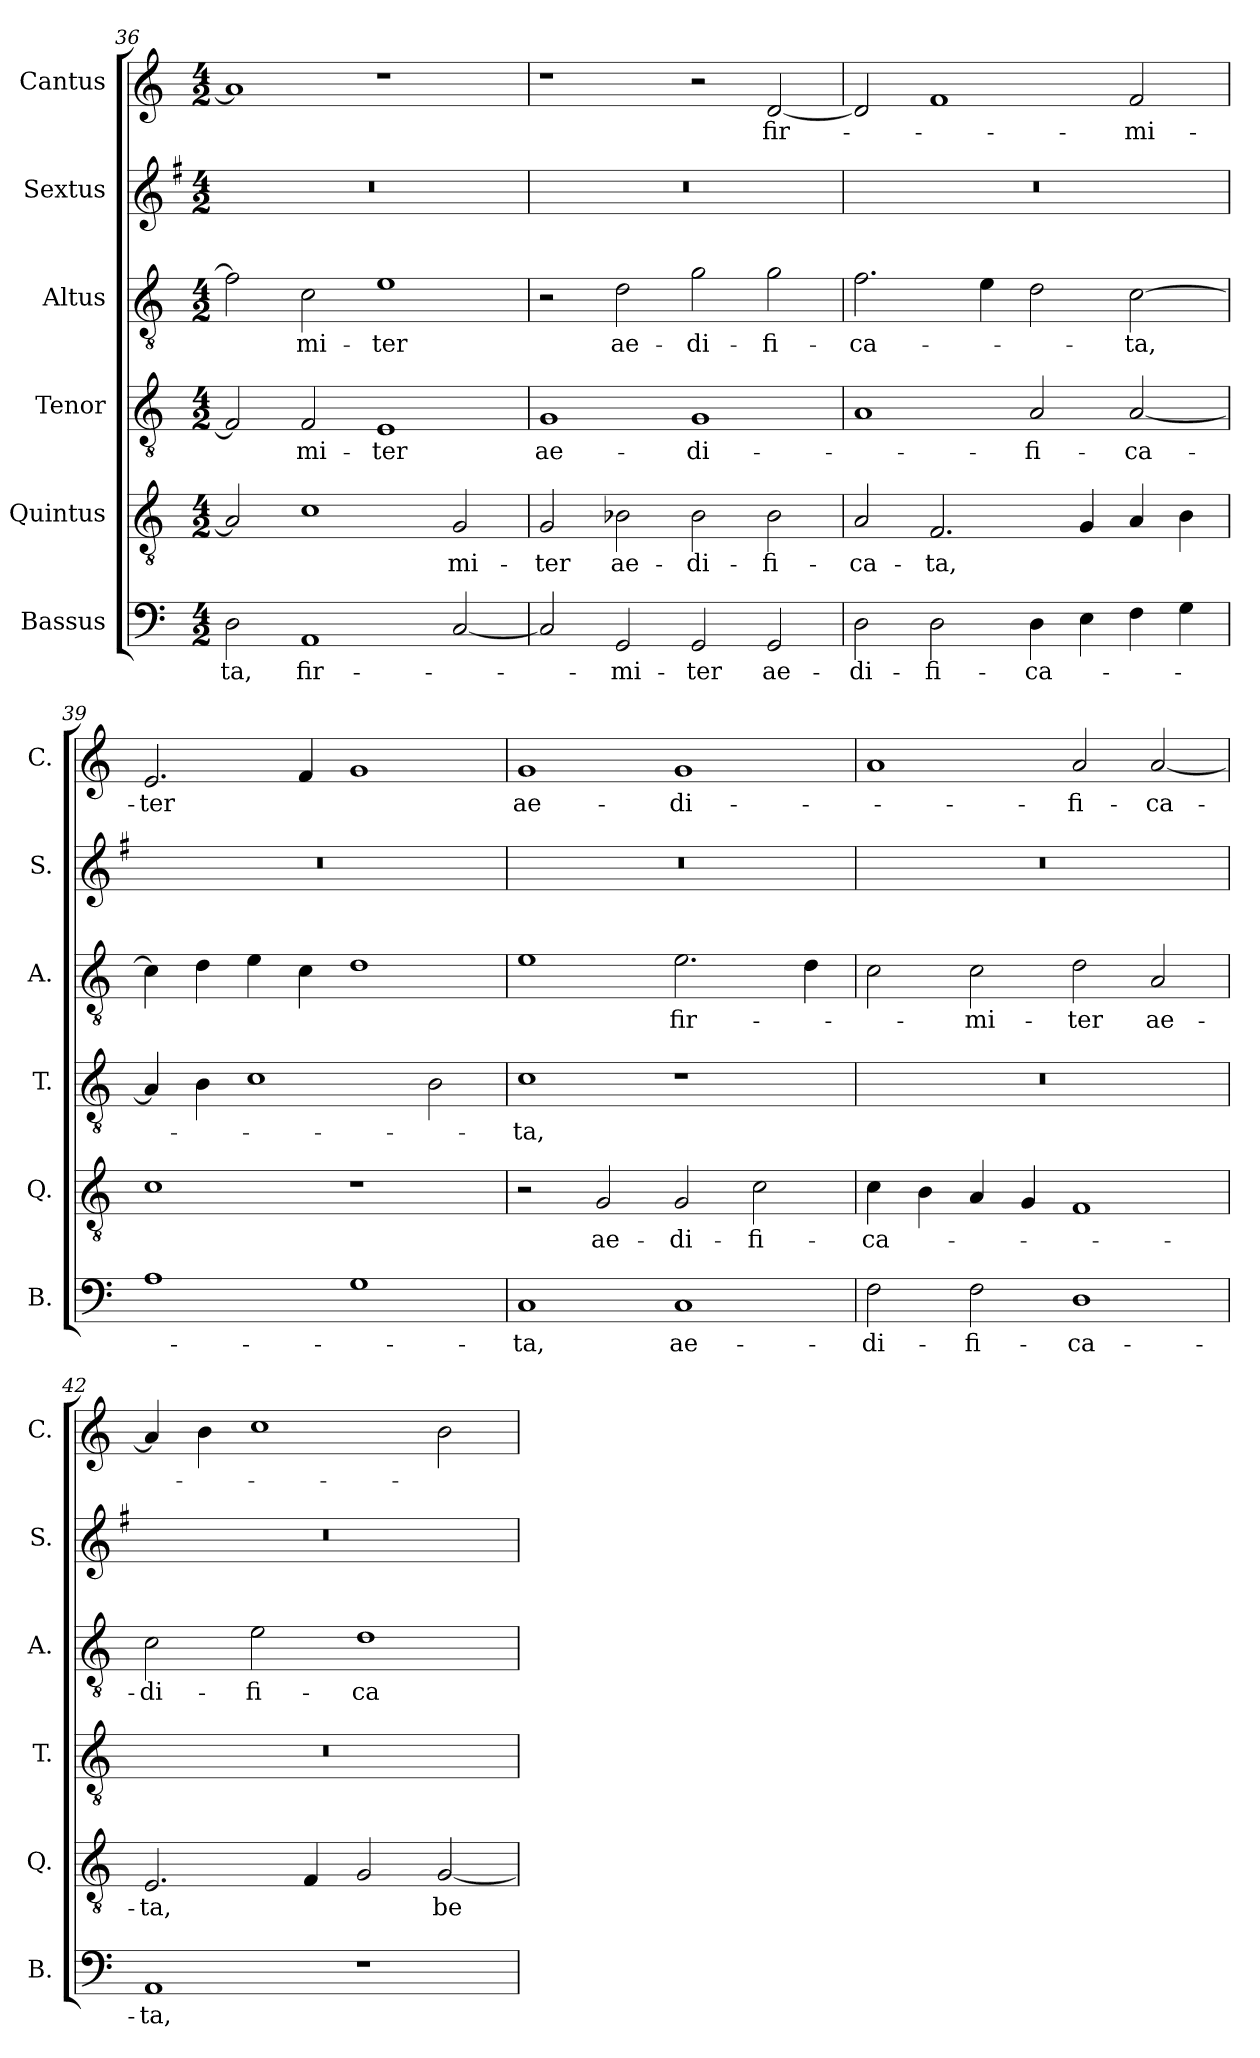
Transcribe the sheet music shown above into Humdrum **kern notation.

**kern	**text	**kern	**text	**kern	**text	**kern	**text	**kern	**kern	**text
*part6	*part6	*part5	*part5	*part4	*part4	*part3	*part3	*part2	*part1	*part1
*staff6	*staff6	*staff5	*staff5	*staff4	*staff4	*staff3	*staff3	*staff2	*staff1	*staff1
*I"Bassus	*	*I"Quintus	*	*I"Tenor	*	*I"Altus	*	*I"Sextus	*I"Cantus	*
*I'B.	*	*I'Q.	*	*I'T.	*	*I'A.	*	*I'S.	*I'C.	*
*clefF4	*	*clefGv2	*	*clefGv2	*	*clefGv2	*	*clefG2	*clefG2	*
*k[]	*	*k[]	*	*k[]	*	*k[]	*	*k[f#]	*k[]	*
*M4/2	*	*M4/2	*	*M4/2	*	*M4/2	*	*M4/2	*M4/2	*
=36	=36	=36	=36	=36	=36	=36	=36	=36	=36	=36
2D\	-ta,	2A/]	.	2F/]	.	2f\]	.	0r	1a]	.
1AA	fir-	1c	.	2F/	-mi-	2c\	-mi-	.	.	.
.	.	.	.	1E	-ter	1e	-ter	.	1r	.
[2C/	.	2G/	-mi-	.	.	.	.	.	.	.
=37	=37	=37	=37	=37	=37	=37	=37	=37	=37	=37
2C/]	.	2G/	-ter	1G	ae-	2r	.	0r	1r	.
2GG/	-mi-	2B-X\	ae-	.	.	2d\	ae-	.	.	.
2GG/	-ter	2B-\	-di-	1G	-di-	2g\	-di-	.	2r	.
2GG/	ae-	2B-\	-fi-	.	.	2g\	-fi-	.	[2d/	fir-
!!LO:PB:g=z
=38	=38	=38	=38	=38	=38	=38	=38	=38	=38	=38
2D\	-di-	2A/	-ca-	1A	.	2.f\	-ca-	0r	2d/]	.
2D\	-fi-	2.F/	-ta,	.	.	.	.	.	1f	.
.	.	.	.	.	.	4e\	.	.	.	.
4D\	-ca-	.	.	2A/	-fi-	2d\	.	.	.	.
4E\	.	4G/	.	.	.	.	.	.	.	.
4F\	.	4A/	.	[2A/	-ca-	[2c\	-ta,	.	2f/	-mi-
4G\	.	4B\	.	.	.	.	.	.	.	.
=39	=39	=39	=39	=39	=39	=39	=39	=39	=39	=39
1A	.	1c	.	4A/]	.	4c\]	.	0r	2.e/	-ter
.	.	.	.	4B\	.	4d\	.	.	.	.
.	.	.	.	1c	.	4e\	.	.	.	.
.	.	.	.	.	.	4c\	.	.	4f/	.
1G	.	1r	.	.	.	1d	.	.	1g	.
.	.	.	.	2B\	.	.	.	.	.	.
=40	=40	=40	=40	=40	=40	=40	=40	=40	=40	=40
1C	-ta,	2r	.	1c	-ta,	1e	.	0r	1g	ae-
.	.	2G/	ae-	.	.	.	.	.	.	.
1C	ae-	2G/	-di-	1r	.	2.e\	fir-	.	1g	-di-
.	.	2c\	-fi-	.	.	.	.	.	.	.
.	.	.	.	.	.	4d\	.	.	.	.
=41	=41	=41	=41	=41	=41	=41	=41	=41	=41	=41
2F\	-di-	4c\	-ca-	0r	.	2c\	.	0r	1a	.
.	.	4B\	.	.	.	.	.	.	.	.
2F\	-fi-	4A/	.	.	.	2c\	-mi-	.	.	.
.	.	4G/	.	.	.	.	.	.	.	.
1D	-ca-	1F	.	.	.	2d\	-ter	.	2a/	-fi-
.	.	.	.	.	.	2A/	ae-	.	[2a/	-ca-
=42	=42	=42	=42	=42	=42	=42	=42	=42	=42	=42
1AA	-ta,	2.E/	-ta,	0r	.	2c\	-di-	0r	4a/]	.
.	.	.	.	.	.	.	.	.	4b\	.
.	.	.	.	.	.	2e\	-fi-	.	1cc	.
.	.	4F/	.	.	.	.	.	.	.	.
1r	.	2G/	.	.	.	1d	-ca-	.	.	.
.	.	[2G/	be-	.	.	.	.	.	2b\	.
=	=	=	=	=	=	=	=	=	=	=
*-	*-	*-	*-	*-	*-	*-	*-	*-	*-	*-
